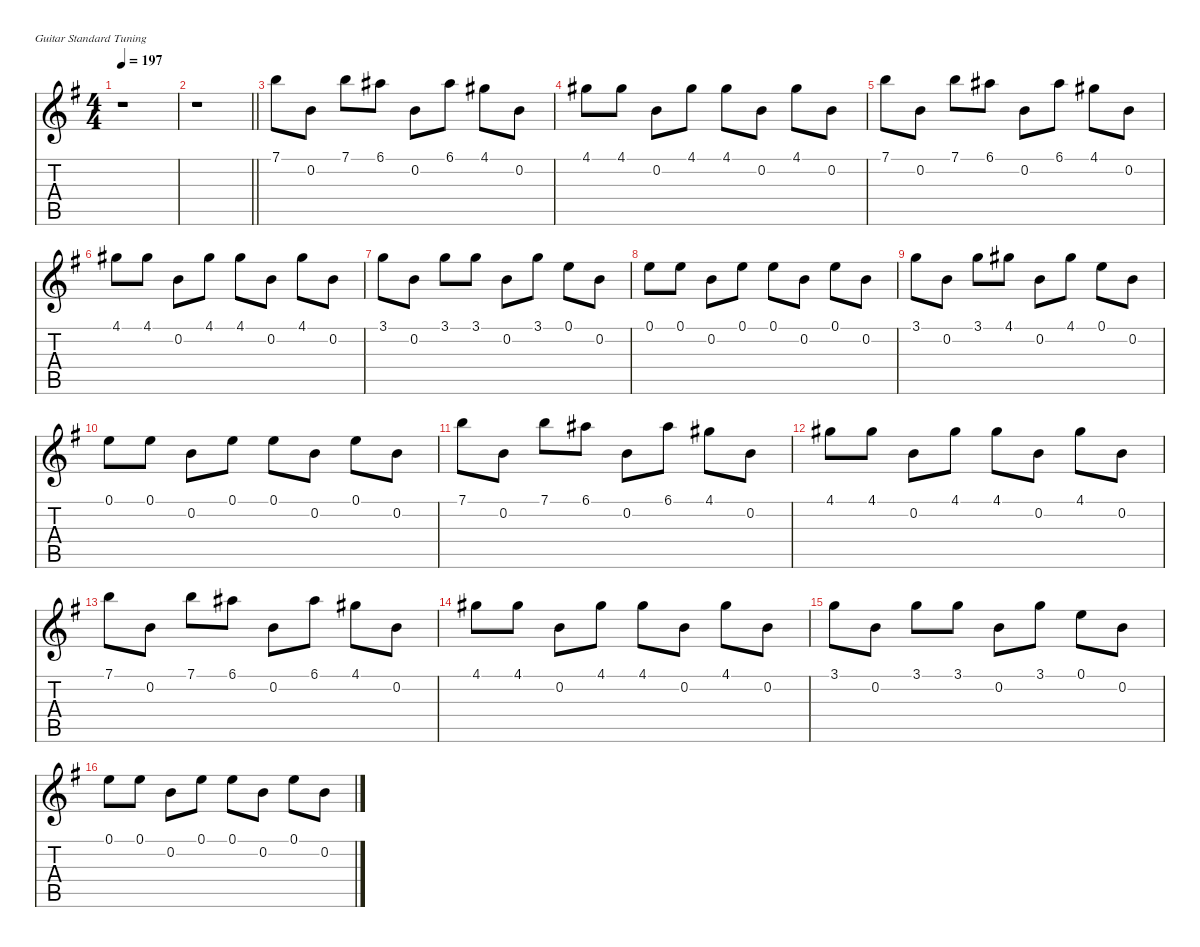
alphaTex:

\defaultSystemsLayout 4
\hideDynamics
\bracketExtendMode nobrackets
\singleTrackTrackNamePolicy hidden
\multiTrackTrackNamePolicy hidden
\firstSystemTrackNameMode fullname
\firstSystemTrackNameOrientation horizontal
\otherSystemsTrackNameOrientation horizontal
\track ("Guitar 2" "s.guit.") {defaultSystemsLayout 8 instrument acousticguitarsteel}
\staff {score tabs}
\tuning (E4 B3 G3 D3 A2 E2)
\ts (4 4)
\tempo 197
\clef g2
\ks eminor
r.1{dy f beam Down} |
\barLineRight lightlight
r.1{beam Down} |
7.1{acc forcenatural}.8{instrument distortionguitar beam Down} 0.2{acc forcenatural}.8{beam Down} 7.1{acc forcenatural}.8{beam Down} 6.1{acc #}.8{beam Down} 0.2{acc forcenatural}.8{beam Down} 6.1{acc #}.8{beam Down} 4.1{acc #}.8{beam Down} 0.2{acc forcenatural}.8{beam Down} |
4.1{acc #}.8{beam Down} 4.1{acc #}.8{beam Down} 0.2{acc forcenatural}.8{beam Down} 4.1{acc #}.8{beam Down} 4.1{acc #}.8{beam Down} 0.2{acc forcenatural}.8{beam Down} 4.1{acc #}.8{beam Down} 0.2{acc forcenatural}.8{beam Down} |
7.1{acc forcenatural}.8{beam Down} 0.2{acc forcenatural}.8{beam Down} 7.1{acc forcenatural}.8{beam Down} 6.1{acc #}.8{beam Down} 0.2{acc forcenatural}.8{beam Down} 6.1{acc #}.8{beam Down} 4.1{acc #}.8{beam Down} 0.2{acc forcenatural}.8{beam Down} |
4.1{acc #}.8{beam Down} 4.1{acc #}.8{beam Down} 0.2{acc forcenatural}.8{beam Down} 4.1{acc #}.8{beam Down} 4.1{acc #}.8{beam Down} 0.2{acc forcenatural}.8{beam Down} 4.1{acc #}.8{beam Down} 0.2{acc forcenatural}.8{beam Down} |
3.1{acc forcenatural}.8{beam Down} 0.2{acc forcenatural}.8{beam Down} 3.1{acc forcenatural}.8{beam Down} 3.1{acc forcenatural}.8{beam Down} 0.2{acc forcenatural}.8{beam Down} 3.1{acc forcenatural}.8{beam Down} 0.1{acc forcenatural}.8{beam Down} 0.2{acc forcenatural}.8{beam Down} |
0.1{acc forcenatural}.8{beam Down} 0.1{acc forcenatural}.8{beam Down} 0.2{acc forcenatural}.8{beam Down} 0.1{acc forcenatural}.8{beam Down} 0.1{acc forcenatural}.8{beam Down} 0.2{acc forcenatural}.8{beam Down} 0.1{acc forcenatural}.8{beam Down} 0.2{acc forcenatural}.8{beam Down} |
3.1{acc forcenatural}.8{beam Down} 0.2{acc forcenatural}.8{beam Down} 3.1{acc forcenatural}.8{beam Down} 4.1{acc #}.8{beam Down} 0.2{acc forcenatural}.8{beam Down} 4.1{acc #}.8{beam Down} 0.1{acc forcenatural}.8{beam Down} 0.2{acc forcenatural}.8{beam Down} |
0.1{acc forcenatural}.8{beam Down} 0.1{acc forcenatural}.8{beam Down} 0.2{acc forcenatural}.8{beam Down} 0.1{acc forcenatural}.8{beam Down} 0.1{acc forcenatural}.8{beam Down} 0.2{acc forcenatural}.8{beam Down} 0.1{acc forcenatural}.8{beam Down} 0.2{acc forcenatural}.8{beam Down} |
7.1{acc forcenatural}.8{beam Down} 0.2{acc forcenatural}.8{beam Down} 7.1{acc forcenatural}.8{beam Down} 6.1{acc #}.8{beam Down} 0.2{acc forcenatural}.8{beam Down} 6.1{acc #}.8{beam Down} 4.1{acc #}.8{beam Down} 0.2{acc forcenatural}.8{beam Down} |
4.1{acc #}.8{beam Down} 4.1{acc #}.8{beam Down} 0.2{acc forcenatural}.8{beam Down} 4.1{acc #}.8{beam Down} 4.1{acc #}.8{beam Down} 0.2{acc forcenatural}.8{beam Down} 4.1{acc #}.8{beam Down} 0.2{acc forcenatural}.8{beam Down} |
7.1{acc forcenatural}.8{beam Down} 0.2{acc forcenatural}.8{beam Down} 7.1{acc forcenatural}.8{beam Down} 6.1{acc #}.8{beam Down} 0.2{acc forcenatural}.8{beam Down} 6.1{acc #}.8{beam Down} 4.1{acc #}.8{beam Down} 0.2{acc forcenatural}.8{beam Down} |
4.1{acc #}.8{beam Down} 4.1{acc #}.8{beam Down} 0.2{acc forcenatural}.8{beam Down} 4.1{acc #}.8{beam Down} 4.1{acc #}.8{beam Down} 0.2{acc forcenatural}.8{beam Down} 4.1{acc #}.8{beam Down} 0.2{acc forcenatural}.8{beam Down} |
3.1{acc forcenatural}.8{beam Down} 0.2{acc forcenatural}.8{beam Down} 3.1{acc forcenatural}.8{beam Down} 3.1{acc forcenatural}.8{beam Down} 0.2{acc forcenatural}.8{beam Down} 3.1{acc forcenatural}.8{beam Down} 0.1{acc forcenatural}.8{beam Down} 0.2{acc forcenatural}.8{beam Down} |
0.1{acc forcenatural}.8{beam Down} 0.1{acc forcenatural}.8{beam Down} 0.2{acc forcenatural}.8{beam Down} 0.1{acc forcenatural}.8{beam Down} 0.1{acc forcenatural}.8{beam Down} 0.2{acc forcenatural}.8{beam Down} 0.1{acc forcenatural}.8{beam Down} 0.2{acc forcenatural}.8{beam Down}
